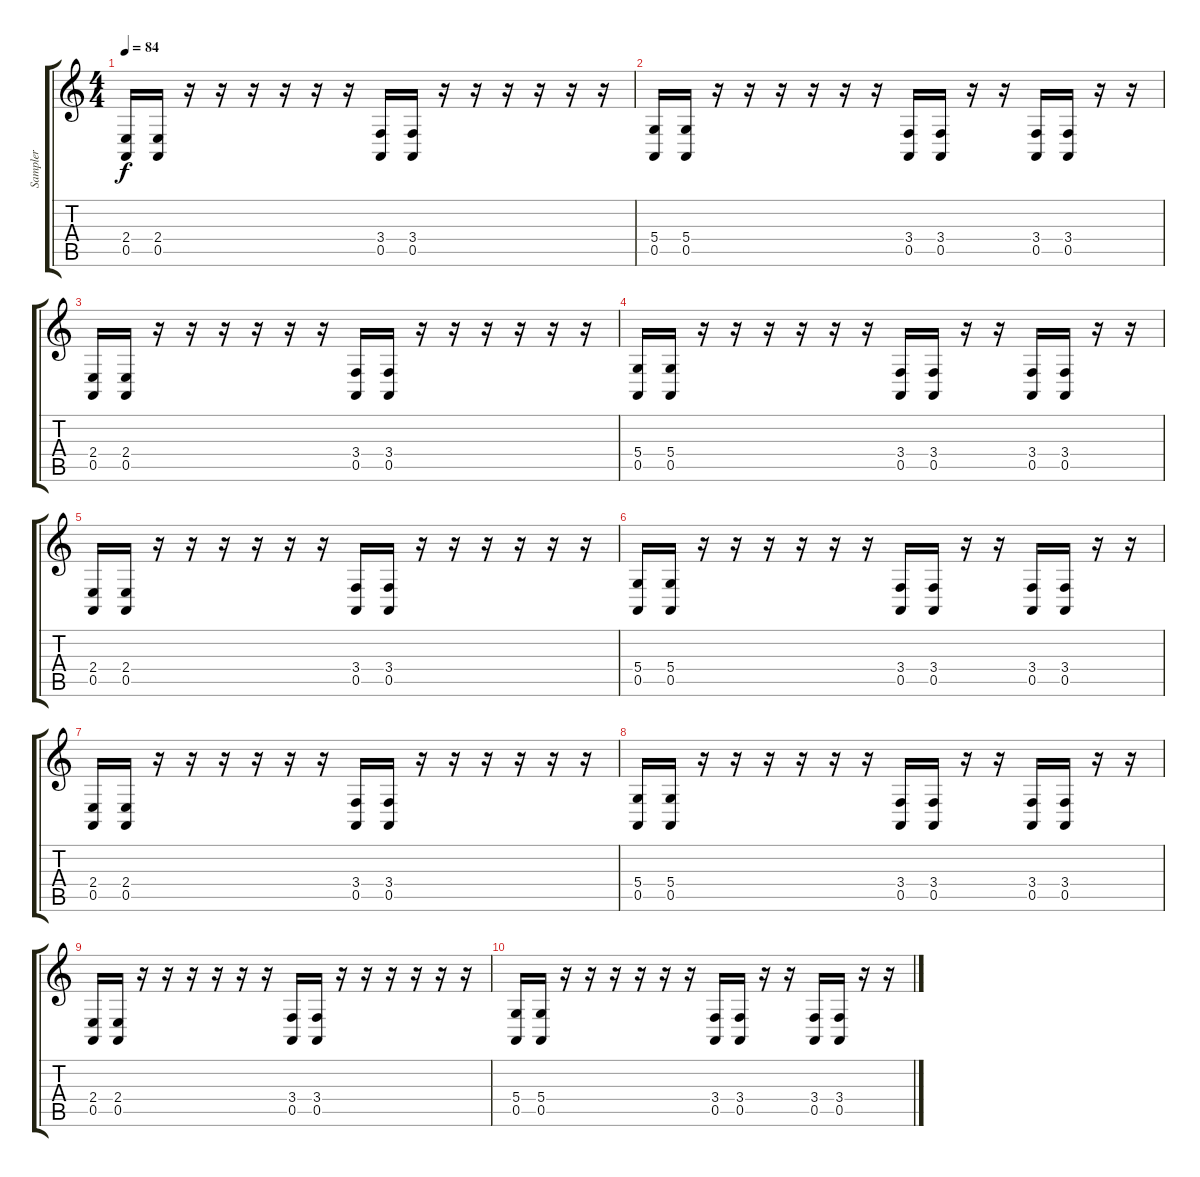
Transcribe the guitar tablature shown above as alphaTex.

\track ("Sampler" "Sampler") {instrument viola}
\staff {score tabs}
\tuning (E4 B3 G3 D3 A2 E2) {hide}
\ts (4 4)
\tempo 84
\clef g2
\ks c
(2.4 0.5).16{dy f} (2.4 0.5).16 r.16 r.16 r.16 r.16 r.16 r.16 (3.4 0.5).16 (3.4 0.5).16 r.16 r.16 r.16 r.16 r.16 r.16 |
(5.4 0.5).16 (5.4 0.5).16 r.16 r.16 r.16 r.16 r.16 r.16 (3.4 0.5).16 (3.4 0.5).16 r.16 r.16 (3.4 0.5).16 (3.4 0.5).16 r.16 r.16 |
(2.4 0.5).16 (2.4 0.5).16 r.16 r.16 r.16 r.16 r.16 r.16 (3.4 0.5).16 (3.4 0.5).16 r.16 r.16 r.16 r.16 r.16 r.16 |
(5.4 0.5).16 (5.4 0.5).16 r.16 r.16 r.16 r.16 r.16 r.16 (3.4 0.5).16 (3.4 0.5).16 r.16 r.16 (3.4 0.5).16 (3.4 0.5).16 r.16 r.16 |
(2.4 0.5).16 (2.4 0.5).16 r.16 r.16 r.16 r.16 r.16 r.16 (3.4 0.5).16 (3.4 0.5).16 r.16 r.16 r.16 r.16 r.16 r.16 |
(5.4 0.5).16 (5.4 0.5).16 r.16 r.16 r.16 r.16 r.16 r.16 (3.4 0.5).16 (3.4 0.5).16 r.16 r.16 (3.4 0.5).16 (3.4 0.5).16 r.16 r.16 |
(2.4 0.5).16 (2.4 0.5).16 r.16 r.16 r.16 r.16 r.16 r.16 (3.4 0.5).16 (3.4 0.5).16 r.16 r.16 r.16 r.16 r.16 r.16 |
(5.4 0.5).16 (5.4 0.5).16 r.16 r.16 r.16 r.16 r.16 r.16 (3.4 0.5).16 (3.4 0.5).16 r.16 r.16 (3.4 0.5).16 (3.4 0.5).16 r.16 r.16 |
(2.4 0.5).16 (2.4 0.5).16 r.16 r.16 r.16 r.16 r.16 r.16 (3.4 0.5).16 (3.4 0.5).16 r.16 r.16 r.16 r.16 r.16 r.16 |
(5.4 0.5).16 (5.4 0.5).16 r.16 r.16 r.16 r.16 r.16 r.16 (3.4 0.5).16 (3.4 0.5).16 r.16 r.16 (3.4 0.5).16 (3.4 0.5).16 r.16 r.16
